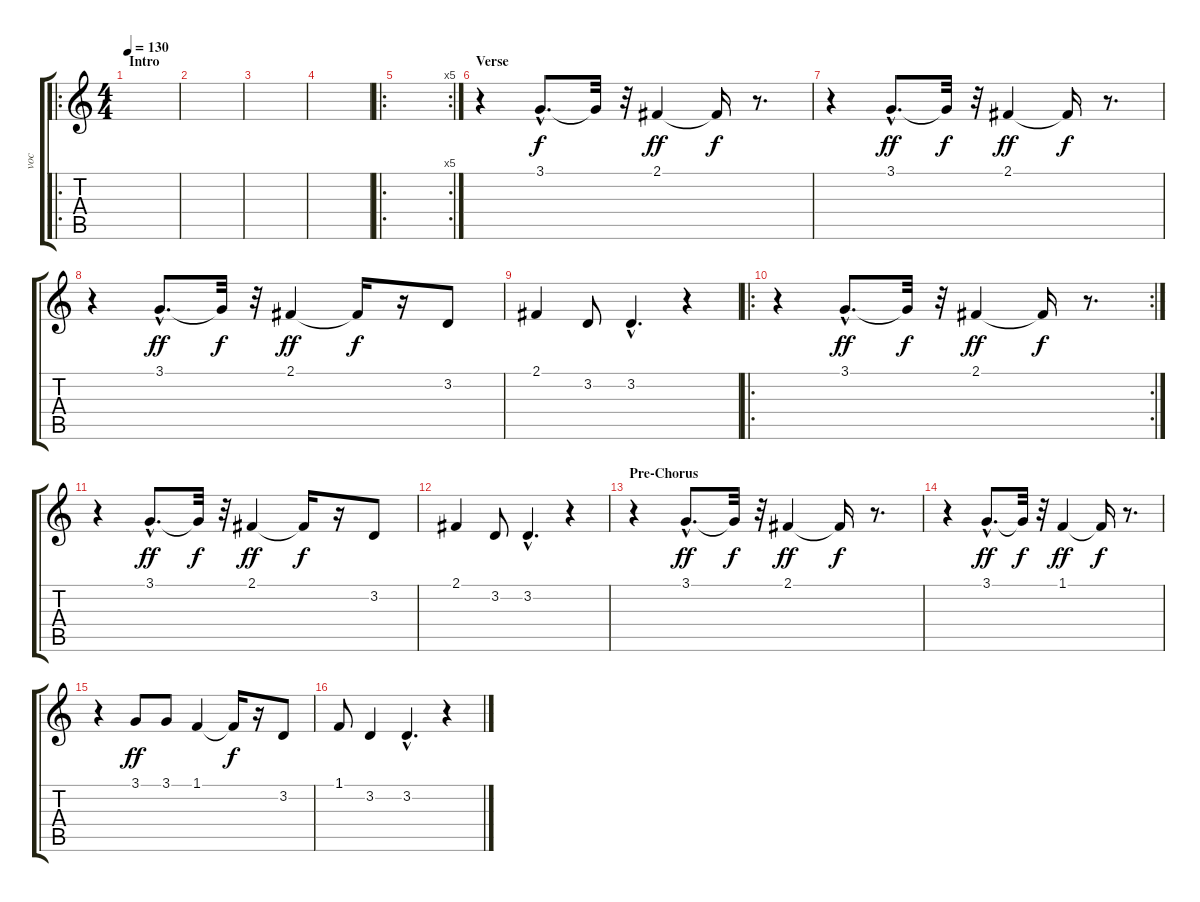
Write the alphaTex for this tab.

\track ("voc" "voc") {instrument lead6voice}
\staff {score tabs}
\tuning (E4 B3 G3 D3 A2 E2) {hide}
\ro
\ts (4 4)
\section ("" "Intro")
\tempo 130
\clef g2
\ks c
|
|
|
|
\ro
\rc 5
|
\section ("" "Verse ")
r.4 3.1{hac}.8{d instrument lead3calliope} 3.1{t}.32{dy f} r.32 2.1.4{dy ff} 2.1{t}.16{dy f} r.8{d} |
r.4 3.1{hac}.8{d dy ff} 3.1{t}.32{dy f} r.32 2.1.4{dy ff} 2.1{t}.16{dy f} r.8{d} |
r.4 3.1{hac}.8{d dy ff} 3.1{t}.32{dy f} r.32 2.1.4{dy ff} 2.1{t}.16{dy f} r.16 3.2.8 |
2.1.4 3.2.8 3.2{hac}.4{d} r.4 |
\ro
\rc 2
r.4 3.1{hac}.8{d dy ff} 3.1{t}.32{dy f} r.32 2.1.4{dy ff} 2.1{t}.16{dy f} r.8{d} |
r.4 3.1{hac}.8{d dy ff} 3.1{t}.32{dy f} r.32 2.1.4{dy ff} 2.1{t}.16{dy f} r.16 3.2.8 |
2.1.4 3.2.8 3.2{hac}.4{d} r.4 |
\section ("" "Pre-Chorus")
r.4 3.1{hac}.8{d dy ff} 3.1{t}.32{dy f} r.32 2.1.4{dy ff} 2.1{t}.16{dy f} r.8{d} |
r.4 3.1{hac}.8{d dy ff} 3.1{t}.32{dy f} r.32 1.1.4{dy ff} 1.1{t}.16{dy f} r.8{d} |
r.4 3.1.8{dy ff} 3.1.8 1.1.4 1.1{t}.16{dy f} r.16 3.2.8 |
1.1.8 3.2.4 3.2{hac}.4{d} r.4
